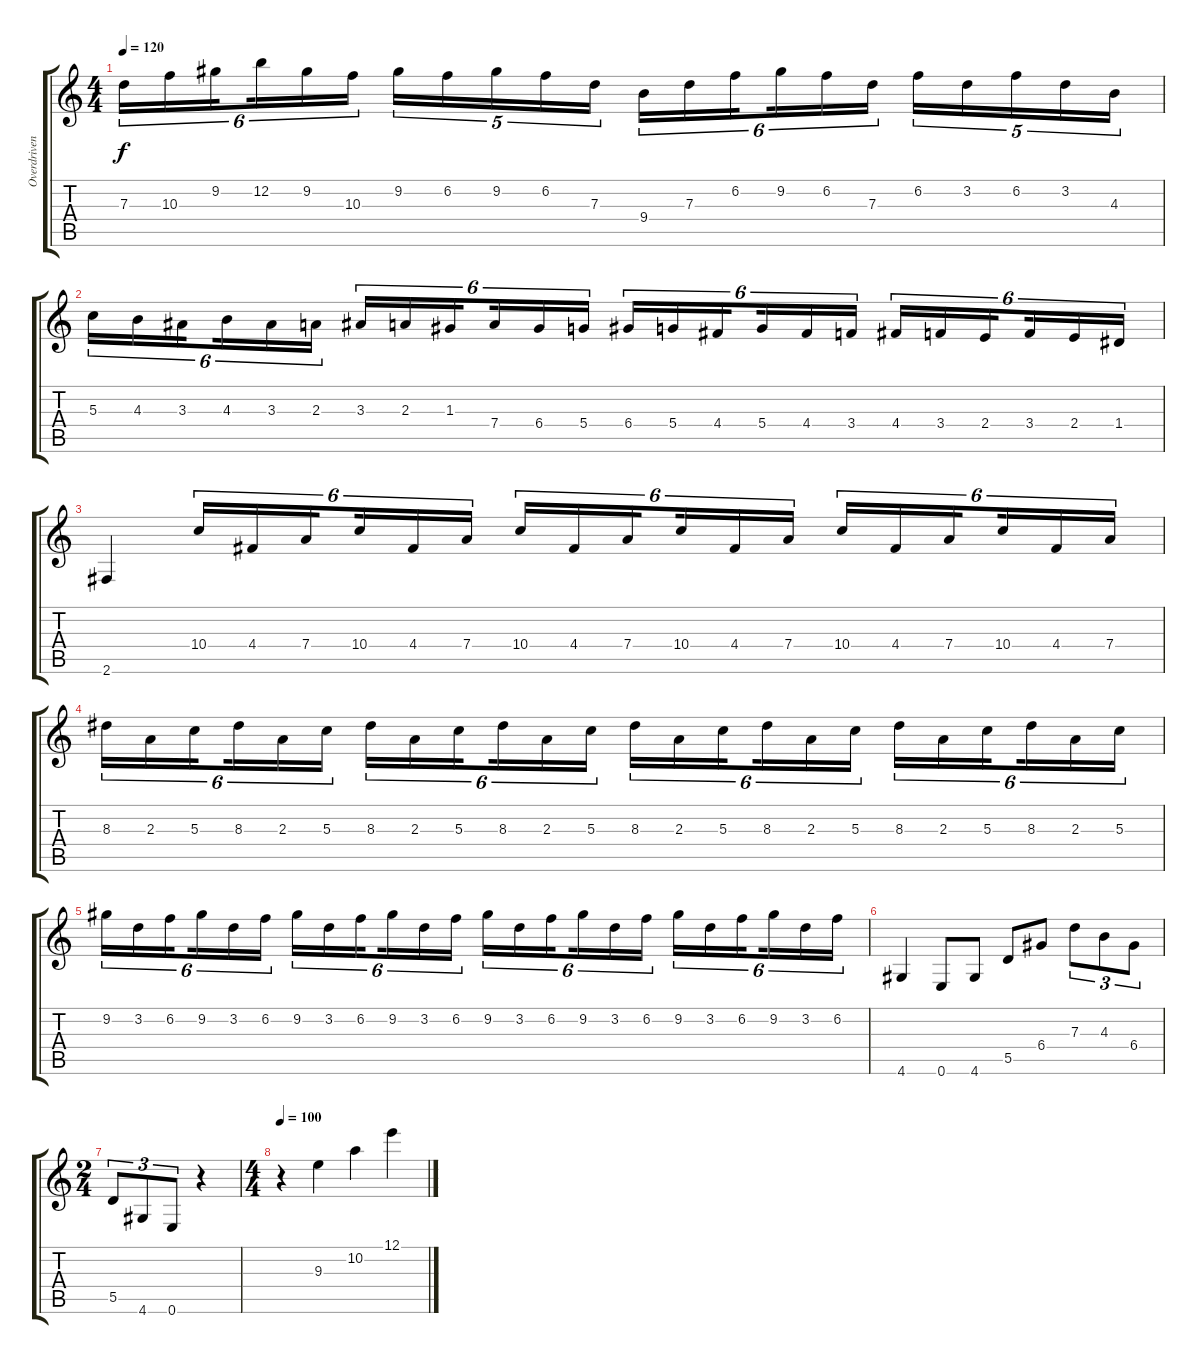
\track ("Overdriven Guitar 2" "Overdriven") {instrument distortionguitar}
\staff {score tabs}
\tuning (E4 B3 G3 D3 A2 E2) {hide}
\ts (4 4)
\tempo 120
\clef g2
\ks c
7.3.16{tu (6 4) dy f} 10.3.16{tu (6 4)} 9.2.16{tu (6 4) beam splitsecondary} 12.2.16{tu (6 4)} 9.2.16{tu (6 4)} 10.3.16{tu (6 4)} 9.2.16{tu (5 4)} 6.2.16{tu (5 4)} 9.2.16{tu (5 4)} 6.2.16{tu (5 4)} 7.3.16{tu (5 4)} 9.4.16{tu (6 4)} 7.3.16{tu (6 4)} 6.2.16{tu (6 4) beam splitsecondary} 9.2.16{tu (6 4)} 6.2.16{tu (6 4)} 7.3.16{tu (6 4)} 6.2.16{tu (5 4)} 3.2.16{tu (5 4)} 6.2.16{tu (5 4)} 3.2.16{tu (5 4)} 4.3.16{tu (5 4)} |
5.3.16{tu (6 4)} 4.3.16{tu (6 4)} 3.3.16{tu (6 4) beam splitsecondary} 4.3.16{tu (6 4)} 3.3.16{tu (6 4)} 2.3.16{tu (6 4)} 3.3.16{tu (6 4)} 2.3.16{tu (6 4)} 1.3.16{tu (6 4) beam splitsecondary} 7.4.16{tu (6 4)} 6.4.16{tu (6 4)} 5.4.16{tu (6 4)} 6.4.16{tu (6 4)} 5.4.16{tu (6 4)} 4.4.16{tu (6 4) beam splitsecondary} 5.4.16{tu (6 4)} 4.4.16{tu (6 4)} 3.4.16{tu (6 4)} 4.4.16{tu (6 4)} 3.4.16{tu (6 4)} 2.4.16{tu (6 4) beam splitsecondary} 3.4.16{tu (6 4)} 2.4.16{tu (6 4)} 1.4.16{tu (6 4)} |
2.6.4 10.4.16{tu (6 4)} 4.4.16{tu (6 4)} 7.4.16{tu (6 4) beam splitsecondary} 10.4.16{tu (6 4)} 4.4.16{tu (6 4)} 7.4.16{tu (6 4)} 10.4.16{tu (6 4)} 4.4.16{tu (6 4)} 7.4.16{tu (6 4) beam splitsecondary} 10.4.16{tu (6 4)} 4.4.16{tu (6 4)} 7.4.16{tu (6 4)} 10.4.16{tu (6 4)} 4.4.16{tu (6 4)} 7.4.16{tu (6 4) beam splitsecondary} 10.4.16{tu (6 4)} 4.4.16{tu (6 4)} 7.4.16{tu (6 4)} |
8.3.16{tu (6 4)} 2.3.16{tu (6 4)} 5.3.16{tu (6 4) beam splitsecondary} 8.3.16{tu (6 4)} 2.3.16{tu (6 4)} 5.3.16{tu (6 4)} 8.3.16{tu (6 4)} 2.3.16{tu (6 4)} 5.3.16{tu (6 4) beam splitsecondary} 8.3.16{tu (6 4)} 2.3.16{tu (6 4)} 5.3.16{tu (6 4)} 8.3.16{tu (6 4)} 2.3.16{tu (6 4)} 5.3.16{tu (6 4) beam splitsecondary} 8.3.16{tu (6 4)} 2.3.16{tu (6 4)} 5.3.16{tu (6 4)} 8.3.16{tu (6 4)} 2.3.16{tu (6 4)} 5.3.16{tu (6 4) beam splitsecondary} 8.3.16{tu (6 4)} 2.3.16{tu (6 4)} 5.3.16{tu (6 4)} |
9.2.16{tu (6 4)} 3.2.16{tu (6 4)} 6.2.16{tu (6 4) beam splitsecondary} 9.2.16{tu (6 4)} 3.2.16{tu (6 4)} 6.2.16{tu (6 4)} 9.2.16{tu (6 4)} 3.2.16{tu (6 4)} 6.2.16{tu (6 4) beam splitsecondary} 9.2.16{tu (6 4)} 3.2.16{tu (6 4)} 6.2.16{tu (6 4)} 9.2.16{tu (6 4)} 3.2.16{tu (6 4)} 6.2.16{tu (6 4) beam splitsecondary} 9.2.16{tu (6 4)} 3.2.16{tu (6 4)} 6.2.16{tu (6 4)} 9.2.16{tu (6 4)} 3.2.16{tu (6 4)} 6.2.16{tu (6 4) beam splitsecondary} 9.2.16{tu (6 4)} 3.2.16{tu (6 4)} 6.2.16{tu (6 4)} |
4.6.4 0.6.8 4.6.8 5.5.8 6.4.8 7.3.8{tu (3 2)} 4.3.8{tu (3 2)} 6.4.8{tu (3 2)} |
\ts (2 4)
5.5.8{tu (3 2)} 4.6.8{tu (3 2)} 0.6.8{tu (3 2)} r.4 |
\ts (4 4)
\tempo 100
r.4 9.3.4 10.2.4 12.1.4
